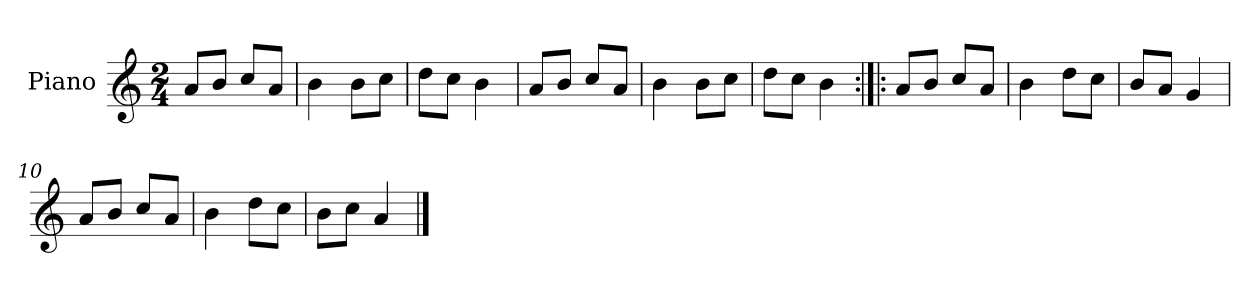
**kern
*part1
*staff1
*I"Piano
*I'Pno.
*clefG2
*k[]
*M2/4
=1
8a/L
8b/J
8cc/L
8a/J
=2
4b\
8b\L
8cc\J
=3
8dd\L
8cc\J
4b\
=4
8a/L
8b/J
8cc/L
8a/J
=5
4b\
8b\L
8cc\J
=6
8dd\L
8cc\J
4b\
=7:|!|:
8a/L
8b/J
8cc/L
8a/J
=8
4b\
8dd\L
8cc\J
=9
8b/L
8a/J
4g/
!!LO:LB:g=z
=10
8a/L
8b/J
8cc/L
8a/J
=11
4b\
8dd\L
8cc\J
=12
8b\L
8cc\J
4a/
==
*-
